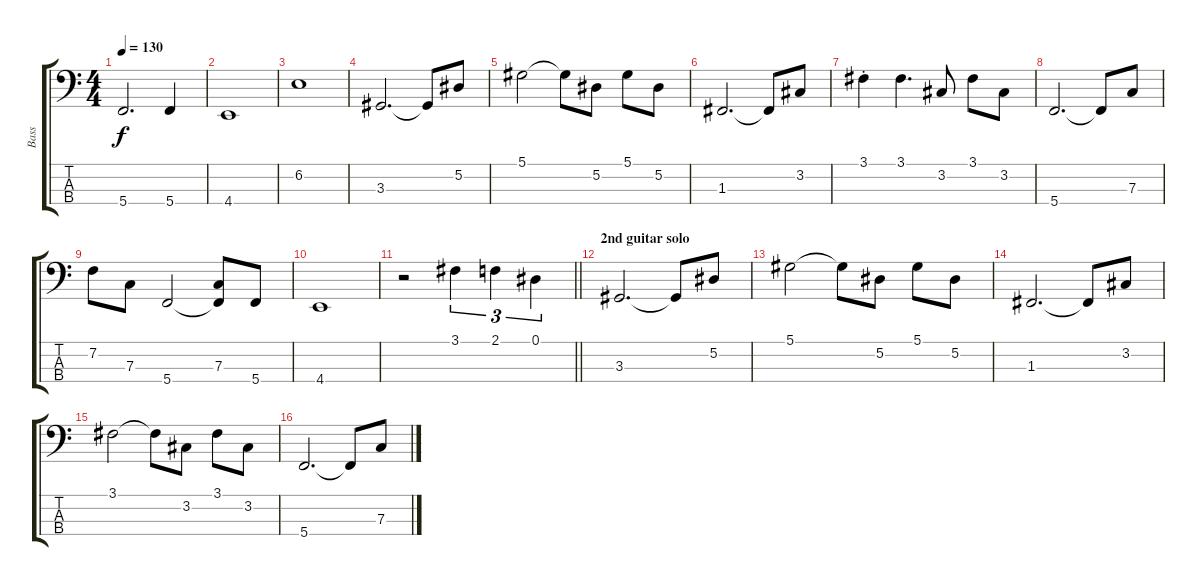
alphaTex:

\track ("Bass" "Bass") {instrument electricbassfinger}
\staff {score tabs}
\tuning (Eb2 Bb1 F1 C1) {hide}
\ts (4 4)
\tempo 130
\clef f4
\ks c
5.4.2{d dy f} 5.4.4 |
4.4.1 |
6.2.1 |
3.3.2{d} 3.3{t}.8 5.2.8 |
5.1.2 5.1{t}.8 5.2.8 5.1.8 5.2.8 |
1.3.2{d} 1.3{t}.8 3.2.8 |
3.1{st}.4 3.1.4{d} 3.2.8 3.1.8 3.2.8 |
5.4.2{d} 5.4{t}.8 7.3.8 |
7.2.8 7.3.8 5.4.2 (7.3 5.4{t}).8 5.4.8 |
4.4.1 |
\barLineRight lightlight
r.2 3.1.4{tu (3 2)} 2.1.4{tu (3 2)} 0.1.4{tu (3 2)} |
\section ("" "2nd guitar solo")
3.3.2{d} 3.3{t}.8 5.2.8 |
5.1.2 5.1{t}.8 5.2.8 5.1.8 5.2.8 |
1.3.2{d} 1.3{t}.8 3.2.8 |
3.1.2 3.1{t}.8 3.2.8 3.1.8 3.2.8 |
5.4.2{d} 5.4{t}.8 7.3.8
